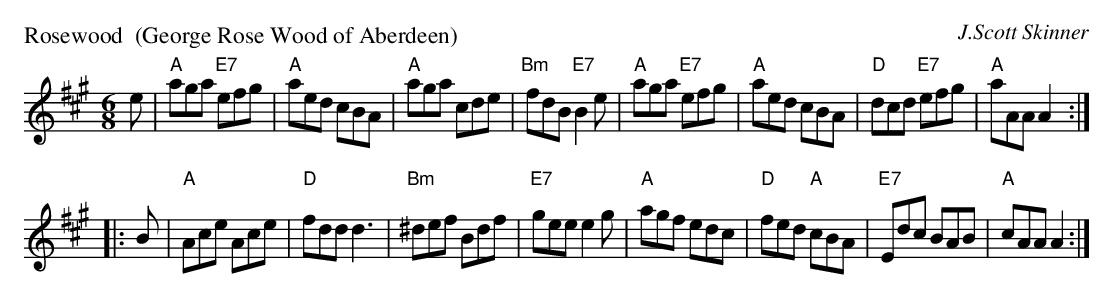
X:1
P: Rosewood  (George Rose Wood of Aberdeen)
C:J.Scott Skinner
M:6/8
L:1/8
K:A
e \
| "A"aga "E7"efg | "A"aed cBA | "A"aga cde | "Bm"fdB "E7"B2e \
| "A"aga "E7"efg | "A"aed cBA | "D"dcd "E7"efg | "A"aAA A2 :|
|: B \
| "A"Ace Ace | "D"fdd d3  | "Bm"^def Bdf | "E7"gee e2g \
| "A"agf edc | "D"fed "A"cBA | "E7" Edc BAB | "A"cAA A2 :|
